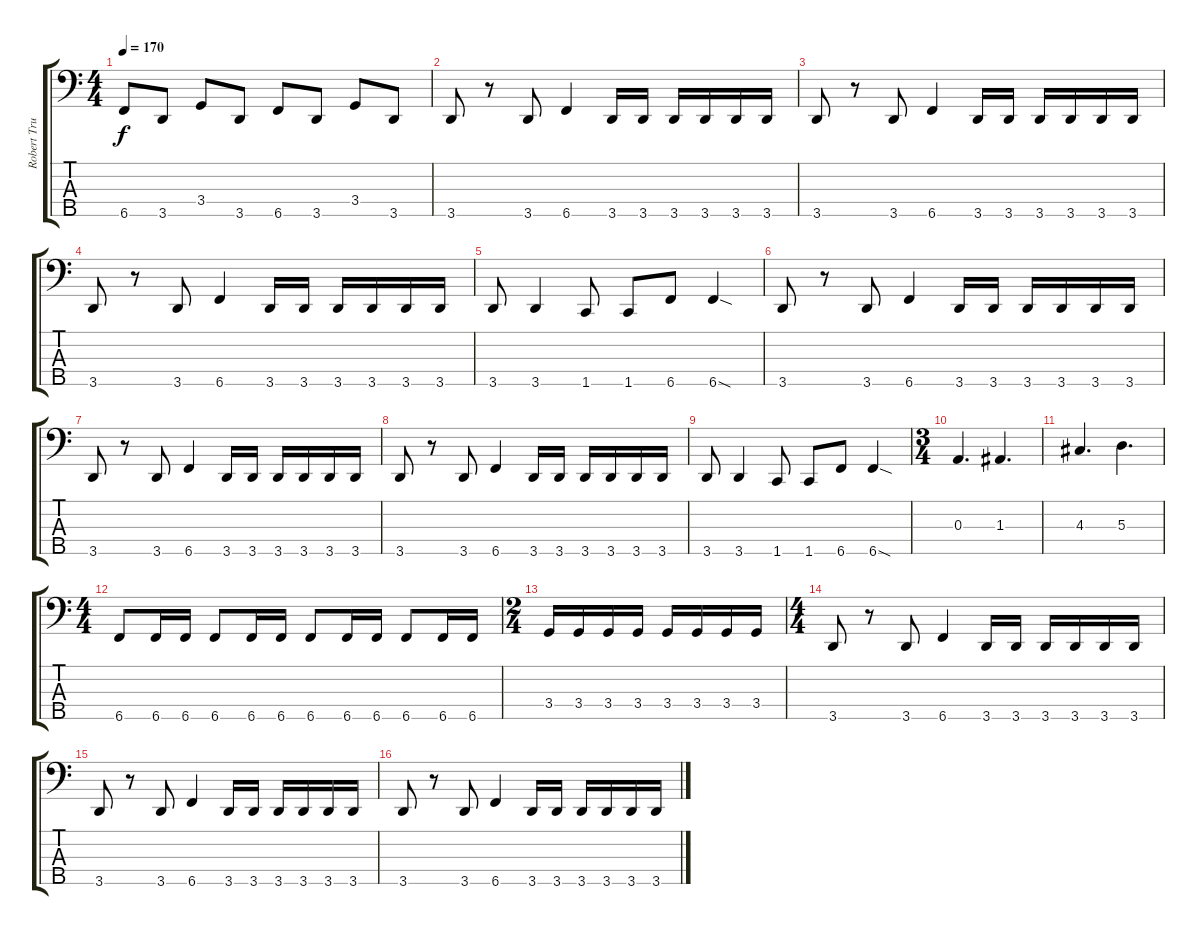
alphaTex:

\track ("Robert Trujillo" "Robert Tru") {instrument electricbassfinger}
\staff {score tabs}
\tuning (G2 D2 A1 E1 B0) {hide}
\ts (4 4)
\tempo 170
\clef f4
\ks c
6.5.8{dy f} 3.5.8 3.4.8 3.5.8 6.5.8 3.5.8 3.4.8 3.5.8 |
3.5.8 r.8 3.5.8 6.5.4 3.5.16 3.5.16 3.5.16 3.5.16 3.5.16 3.5.16 |
3.5.8 r.8 3.5.8 6.5.4 3.5.16 3.5.16 3.5.16 3.5.16 3.5.16 3.5.16 |
3.5.8 r.8 3.5.8 6.5.4 3.5.16 3.5.16 3.5.16 3.5.16 3.5.16 3.5.16 |
3.5.8 3.5.4 1.5.8 1.5.8 6.5.8 6.5{sod}.4 |
3.5.8 r.8 3.5.8 6.5.4 3.5.16 3.5.16 3.5.16 3.5.16 3.5.16 3.5.16 |
3.5.8 r.8 3.5.8 6.5.4 3.5.16 3.5.16 3.5.16 3.5.16 3.5.16 3.5.16 |
3.5.8 r.8 3.5.8 6.5.4 3.5.16 3.5.16 3.5.16 3.5.16 3.5.16 3.5.16 |
3.5.8 3.5.4 1.5.8 1.5.8 6.5.8 6.5{sod}.4 |
\ts (3 4)
0.3.4{d} 1.3.4{d} |
4.3.4{d} 5.3.4{d} |
\ts (4 4)
6.5.8 6.5.16 6.5.16 6.5.8 6.5.16 6.5.16 6.5.8 6.5.16 6.5.16 6.5.8 6.5.16 6.5.16 |
\ts (2 4)
3.4.16 3.4.16 3.4.16 3.4.16 3.4.16 3.4.16 3.4.16 3.4.16 |
\ts (4 4)
3.5.8 r.8 3.5.8 6.5.4 3.5.16 3.5.16 3.5.16 3.5.16 3.5.16 3.5.16 |
3.5.8 r.8 3.5.8 6.5.4 3.5.16 3.5.16 3.5.16 3.5.16 3.5.16 3.5.16 |
3.5.8 r.8 3.5.8 6.5.4 3.5.16 3.5.16 3.5.16 3.5.16 3.5.16 3.5.16
